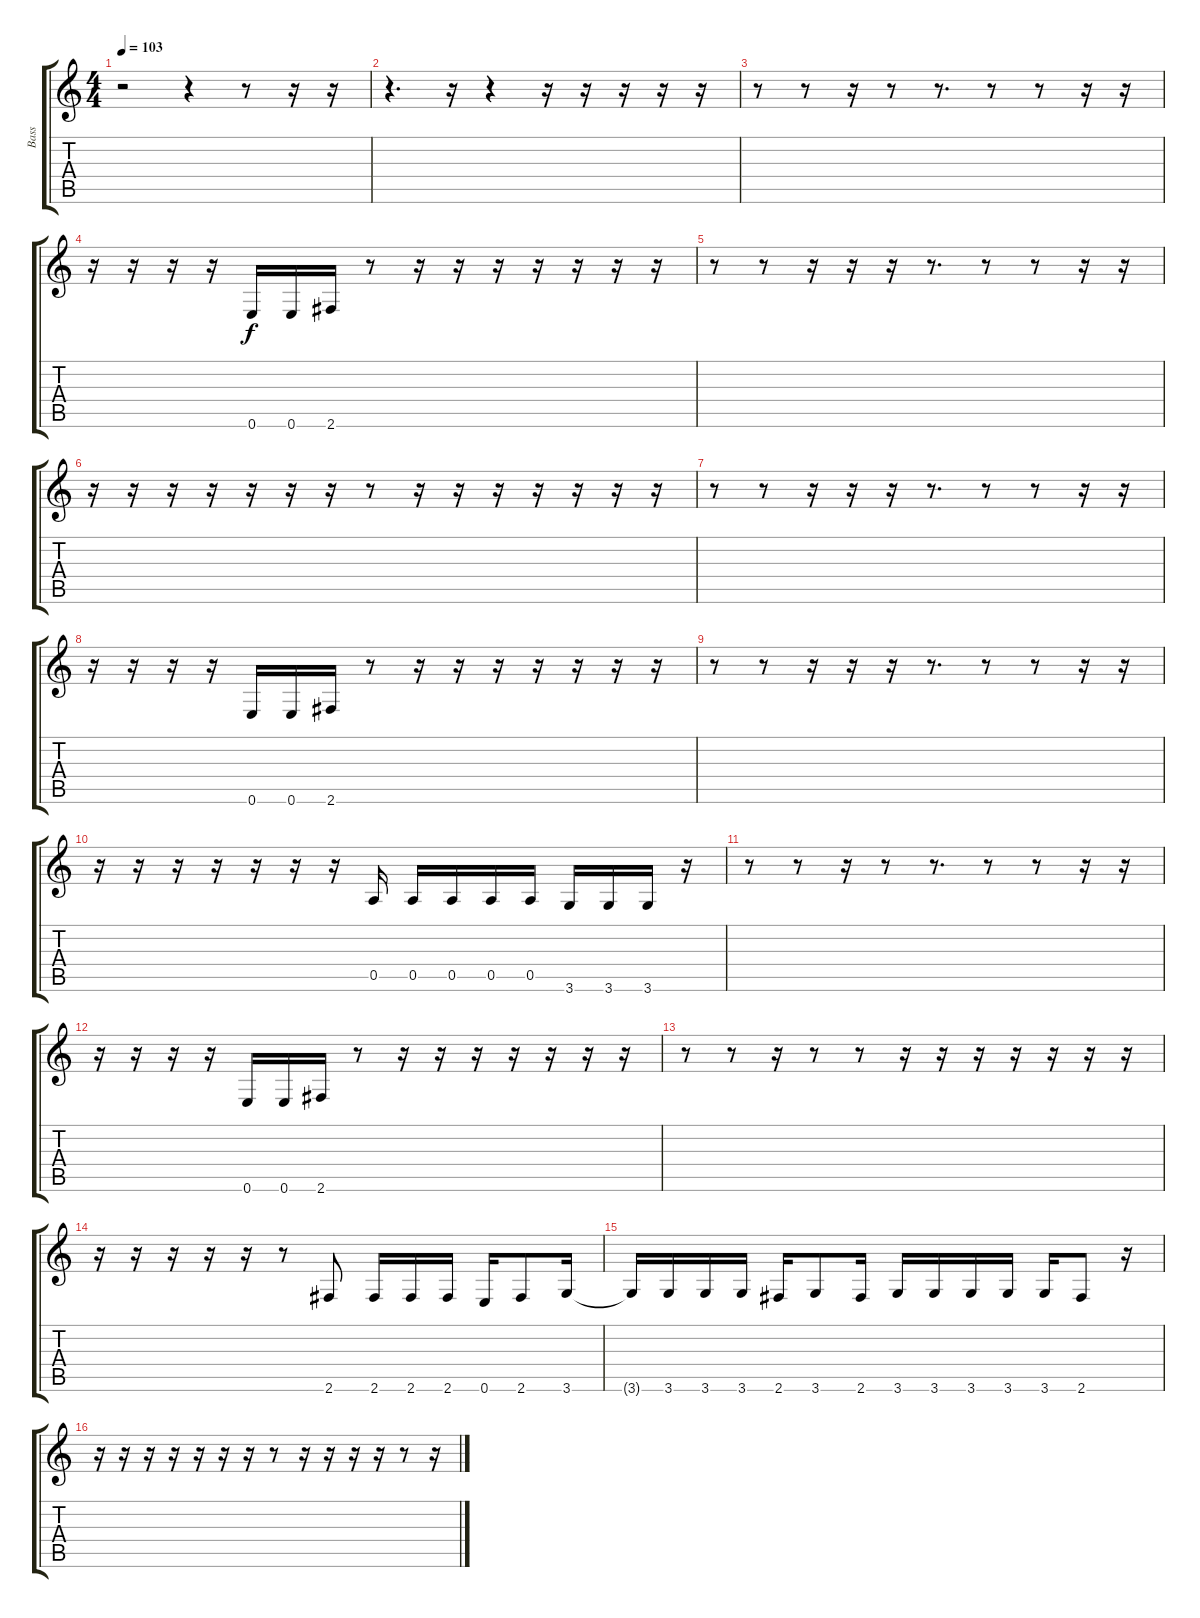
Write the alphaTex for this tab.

\track ("Bass" "Bass") {instrument slapbass1}
\staff {score tabs}
\tuning (E4 B3 G3 D3 A2 E2) {hide}
\ts (4 4)
\tempo 103
\clef g2
\ks c
r.2{dy f instrument slapbass1} r.4 r.8 r.16 r.16 |
r.4{d} r.16 r.4 r.16 r.16 r.16 r.16 r.16 |
r.8 r.8 r.16 r.8 r.8{d} r.8 r.8 r.16 r.16 |
r.16 r.16 r.16 r.16 0.6.16 0.6.16 2.6.16 r.8 r.16 r.16 r.16 r.16 r.16 r.16 r.16 |
r.8 r.8 r.16 r.16 r.16 r.8{d} r.8 r.8 r.16 r.16 |
r.16 r.16 r.16 r.16 r.16 r.16 r.16 r.8 r.16 r.16 r.16 r.16 r.16 r.16 r.16 |
r.8 r.8 r.16 r.16 r.16 r.8{d} r.8 r.8 r.16 r.16 |
r.16 r.16 r.16 r.16 0.6.16 0.6.16 2.6.16 r.8 r.16 r.16 r.16 r.16 r.16 r.16 r.16 |
r.8 r.8 r.16 r.16 r.16 r.8{d} r.8 r.8 r.16 r.16 |
r.16 r.16 r.16 r.16 r.16 r.16 r.16 0.5.16 0.5.16 0.5.16 0.5.16 0.5.16 3.6.16 3.6.16 3.6.16 r.16 |
r.8 r.8 r.16 r.8 r.8{d} r.8 r.8 r.16 r.16 |
r.16 r.16 r.16 r.16 0.6.16 0.6.16 2.6.16 r.8 r.16 r.16 r.16 r.16 r.16 r.16 r.16 |
r.8 r.8 r.16 r.8 r.8 r.16 r.16 r.16 r.16 r.16 r.16 r.16 |
r.16 r.16 r.16 r.16 r.16 r.8 2.6.8 2.6.16 2.6.16 2.6.16 0.6.16 2.6.8 3.6.16 |
3.6{t}.16 3.6.16 3.6.16 3.6.16 2.6.16 3.6.8 2.6.16 3.6.16 3.6.16 3.6.16 3.6.16 3.6.16 2.6.8 r.16 |
r.16 r.16 r.16 r.16 r.16 r.16 r.16 r.8 r.16 r.16 r.16 r.16 r.8 r.16
